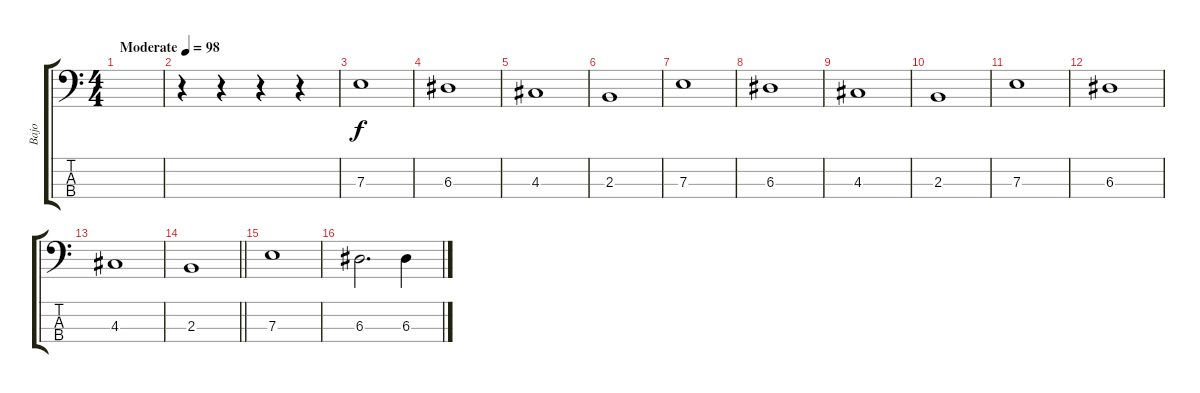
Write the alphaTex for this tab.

\track ("Bajo" "Bajo") {instrument electricbassfinger}
\staff {score tabs}
\tuning (G2 D2 A1 E1) {hide}
\ts (4 4)
\tempo (98 "Moderate")
\clef f4
\ks c
|
r.4 r.4 r.4 r.4 |
7.3.1 |
6.3.1 |
4.3.1 |
2.3.1 |
7.3.1 |
6.3.1 |
4.3.1 |
2.3.1 |
7.3.1 |
6.3.1 |
4.3.1 |
\barLineRight lightlight
2.3.1 |
7.3.1 |
6.3.2{d} 6.3.4
